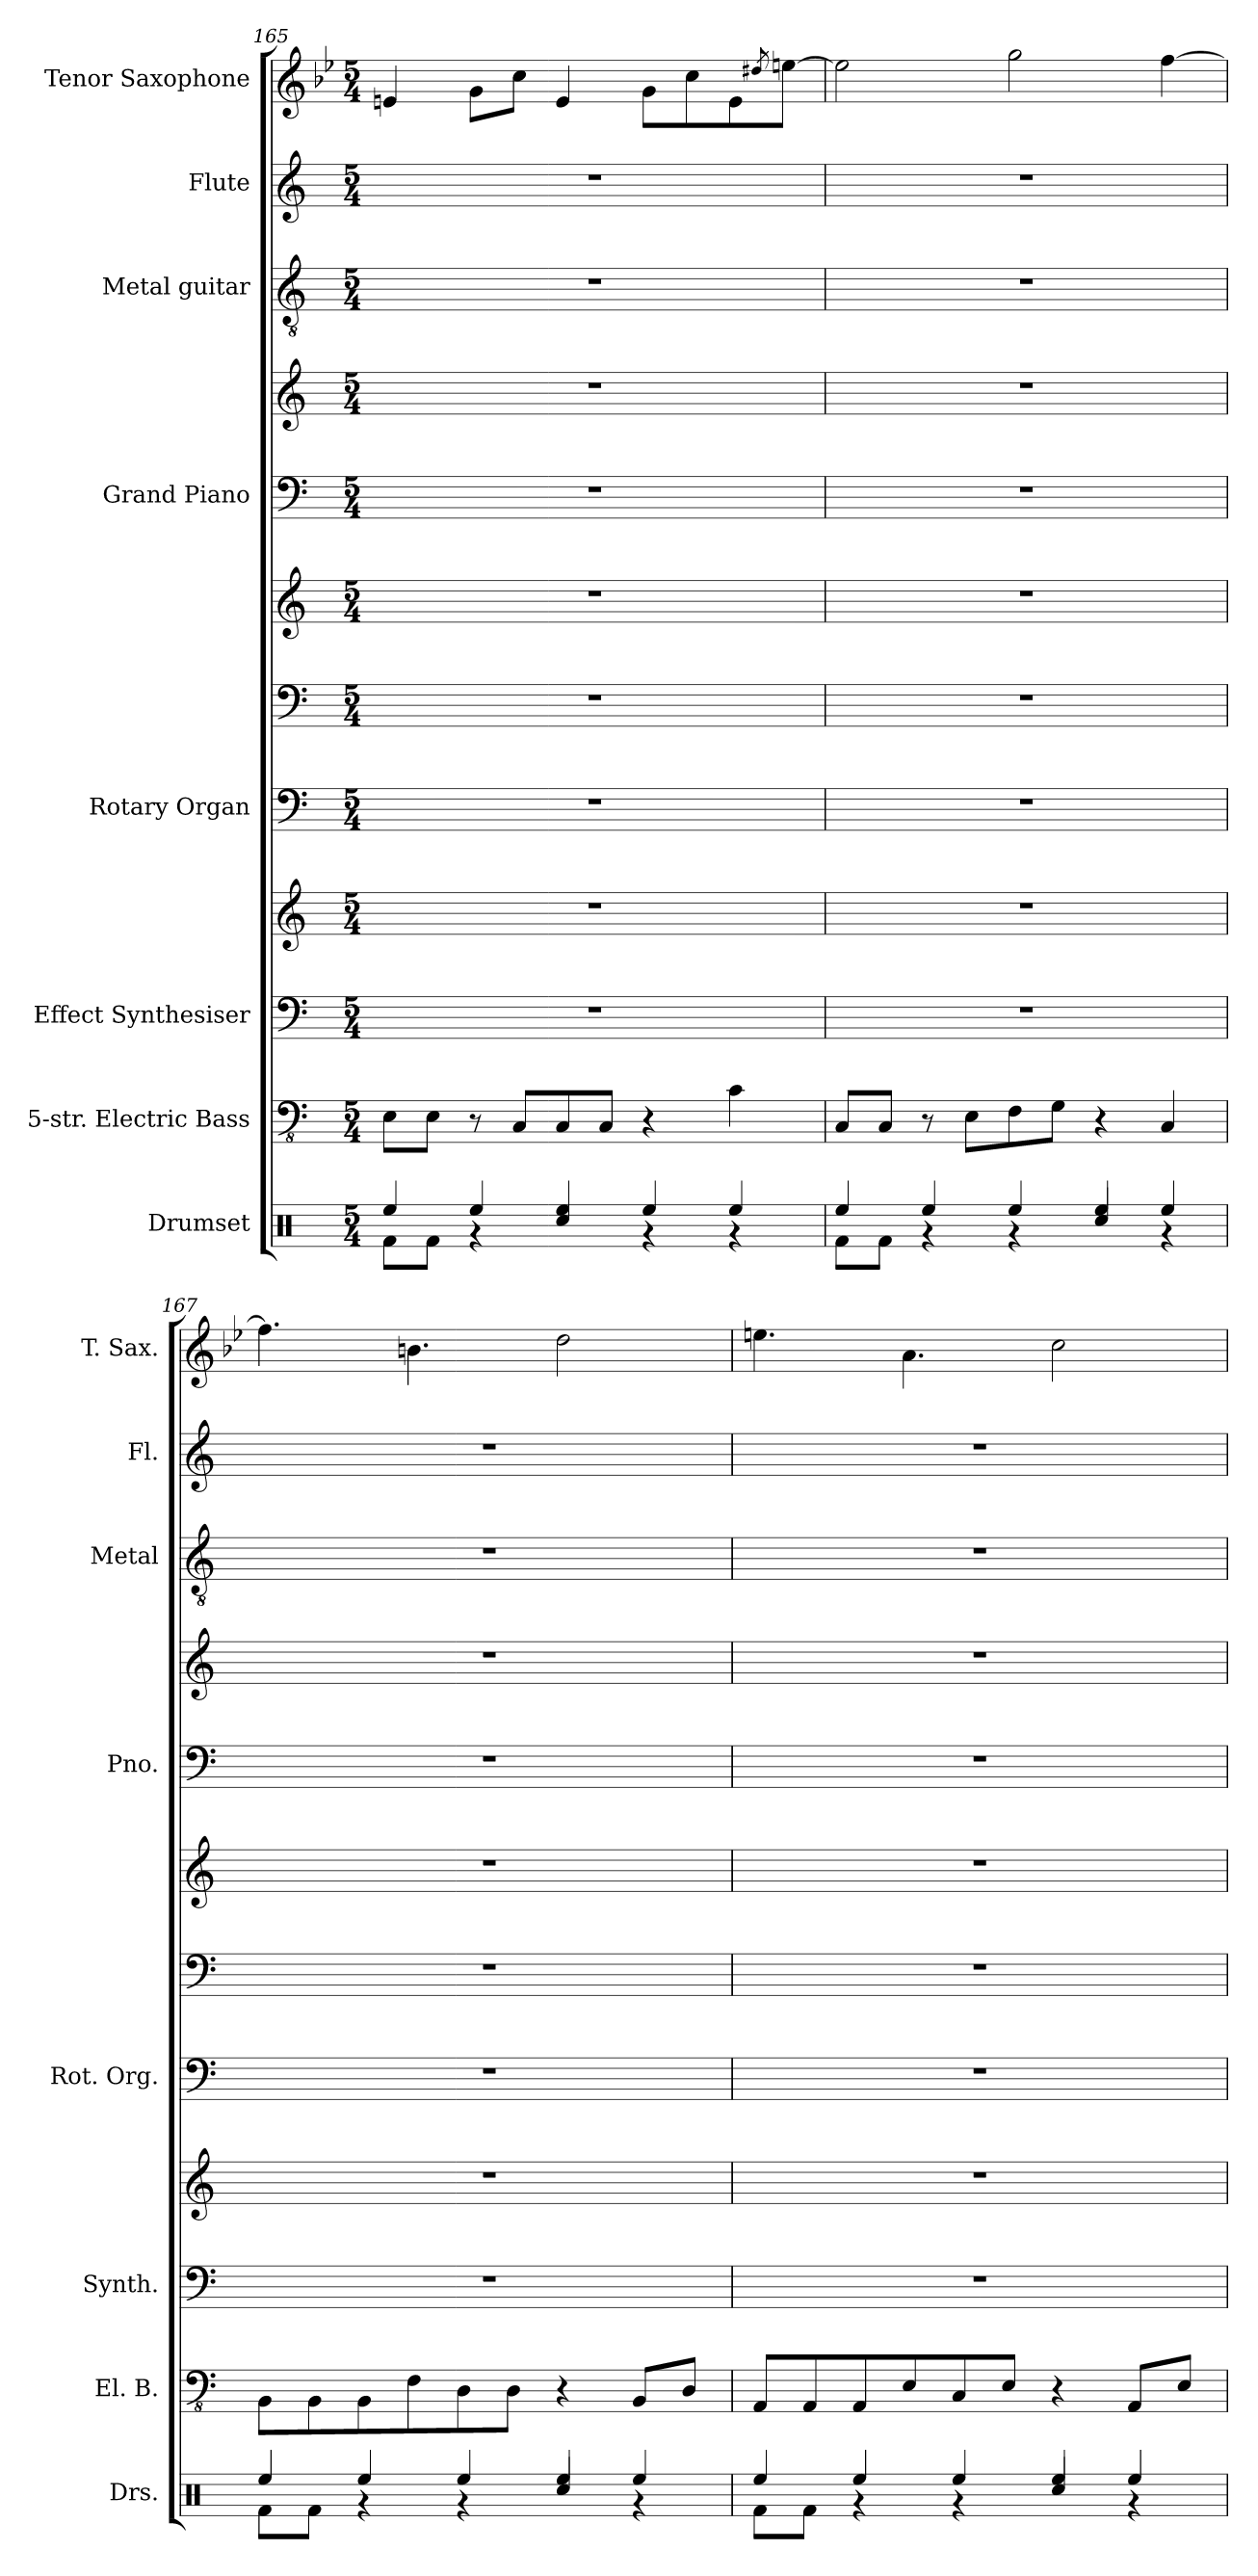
**kern	**kern	**kern	**kern	**kern	**kern	**kern	**kern	**kern	**kern	**kern	**kern
*part8	*part7	*part6	*part6	*part5	*part5	*part5	*part4	*part4	*part3	*part2	*part1
*staff12	*staff11	*staff10	*staff9	*staff8	*staff7	*staff6	*staff5	*staff4	*staff3	*staff2	*staff1
*I"Drumset	*I"5-str. Electric Bass	*I"Effect Synthesiser	*	*I"Rotary Organ	*	*	*I"Grand Piano	*	*I"Metal guitar	*I"Flute	*I"Tenor Saxophone
*I'Drs.	*I'El. B.	*I'Synth.	*	*I'Rot. Org.	*	*	*I'Pno.	*	*I'Metal	*I'Fl.	*I'T. Sax.
*clefX	*clefFv4	*clefF4	*clefG2	*clefF4	*clefF4	*clefG2	*clefF4	*clefG2	*clefGv2	*clefG2	*clefG2
*	*	*	*	*	*	*	*	*	*	*	*ITrd8c14
*k[]	*k[]	*k[]	*k[]	*k[]	*k[]	*k[]	*k[]	*k[]	*k[]	*k[]	*k[b-e-]
*M5/4	*M5/4	*M5/4	*M5/4	*M5/4	*M5/4	*M5/4	*M5/4	*M5/4	*M5/4	*M5/4	*M5/4
=165	=165	=165	=165	=165	=165	=165	=165	=165	=165	=165	=165
*^	*	*	*	*	*	*	*	*	*	*	*
4Ree/	8Rf\L	8EE\L	4%5r	4%5r	4%5r	4%5r	4%5r	4%5r	4%5r	4%5r	4%5r	4En/
.	8Rf\J	8EE\J	.	.	.	.	.	.	.	.	.	.
4Ree/	4r	8r	.	.	.	.	.	.	.	.	.	8G\L
.	.	8CC/L	.	.	.	.	.	.	.	.	.	8c\J
4Ree/	4Rcc/	8CC/	.	.	.	.	.	.	.	.	.	4E/
.	.	8CC/J	.	.	.	.	.	.	.	.	.	.
4Ree/	4r	4r	.	.	.	.	.	.	.	.	.	8G\L
.	.	.	.	.	.	.	.	.	.	.	.	8c\
4Ree/	4r	4C\	.	.	.	.	.	.	.	.	.	8E\
.	.	.	.	.	.	.	.	.	.	.	.	8qd#X/
.	.	.	.	.	.	.	.	.	.	.	.	[8en\J
=166	=166	=166	=166	=166	=166	=166	=166	=166	=166	=166	=166	=166
4Ree/	8Rf\L	8CC/L	4%5r	4%5r	4%5r	4%5r	4%5r	4%5r	4%5r	4%5r	4%5r	2e\]
.	8Rf\J	8CC/J	.	.	.	.	.	.	.	.	.	.
4Ree/	4r	8r	.	.	.	.	.	.	.	.	.	.
.	.	8EE\L	.	.	.	.	.	.	.	.	.	.
4Ree/	4r	8FF\	.	.	.	.	.	.	.	.	.	2g\
.	.	8GG\J	.	.	.	.	.	.	.	.	.	.
4Ree/	4Rcc/	4r	.	.	.	.	.	.	.	.	.	.
4Ree/	4r	4CC/	.	.	.	.	.	.	.	.	.	[4f\
!!LO:PB:g=z
=167	=167	=167	=167	=167	=167	=167	=167	=167	=167	=167	=167	=167
4Ree/	8Rf\L	8BBB\L	4%5r	4%5r	4%5r	4%5r	4%5r	4%5r	4%5r	4%5r	4%5r	4.f\]
.	8Rf\J	8BBB\	.	.	.	.	.	.	.	.	.	.
4Ree/	4r	8BBB\	.	.	.	.	.	.	.	.	.	.
.	.	8FF\	.	.	.	.	.	.	.	.	.	4.Bn\
4Ree/	4r	8DD\	.	.	.	.	.	.	.	.	.	.
.	.	8DD\J	.	.	.	.	.	.	.	.	.	.
4Ree/	4Rcc/	4r	.	.	.	.	.	.	.	.	.	2d\
4Ree/	4r	8BBB/L	.	.	.	.	.	.	.	.	.	.
.	.	8DD/J	.	.	.	.	.	.	.	.	.	.
=168	=168	=168	=168	=168	=168	=168	=168	=168	=168	=168	=168	=168
4Ree/	8Rf\L	8AAA/L	4%5r	4%5r	4%5r	4%5r	4%5r	4%5r	4%5r	4%5r	4%5r	4.en\
.	8Rf\J	8AAA/	.	.	.	.	.	.	.	.	.	.
4Ree/	4r	8AAA/	.	.	.	.	.	.	.	.	.	.
.	.	8EE/	.	.	.	.	.	.	.	.	.	4.A\
4Ree/	4r	8CC/	.	.	.	.	.	.	.	.	.	.
.	.	8EE/J	.	.	.	.	.	.	.	.	.	.
4Ree/	4Rcc/	4r	.	.	.	.	.	.	.	.	.	2c\
4Ree/	4r	8AAA/L	.	.	.	.	.	.	.	.	.	.
.	.	8EE/J	.	.	.	.	.	.	.	.	.	.
*v	*v	*	*	*	*	*	*	*	*	*	*	*
=	=	=	=	=	=	=	=	=	=	=	=
*-	*-	*-	*-	*-	*-	*-	*-	*-	*-	*-	*-
